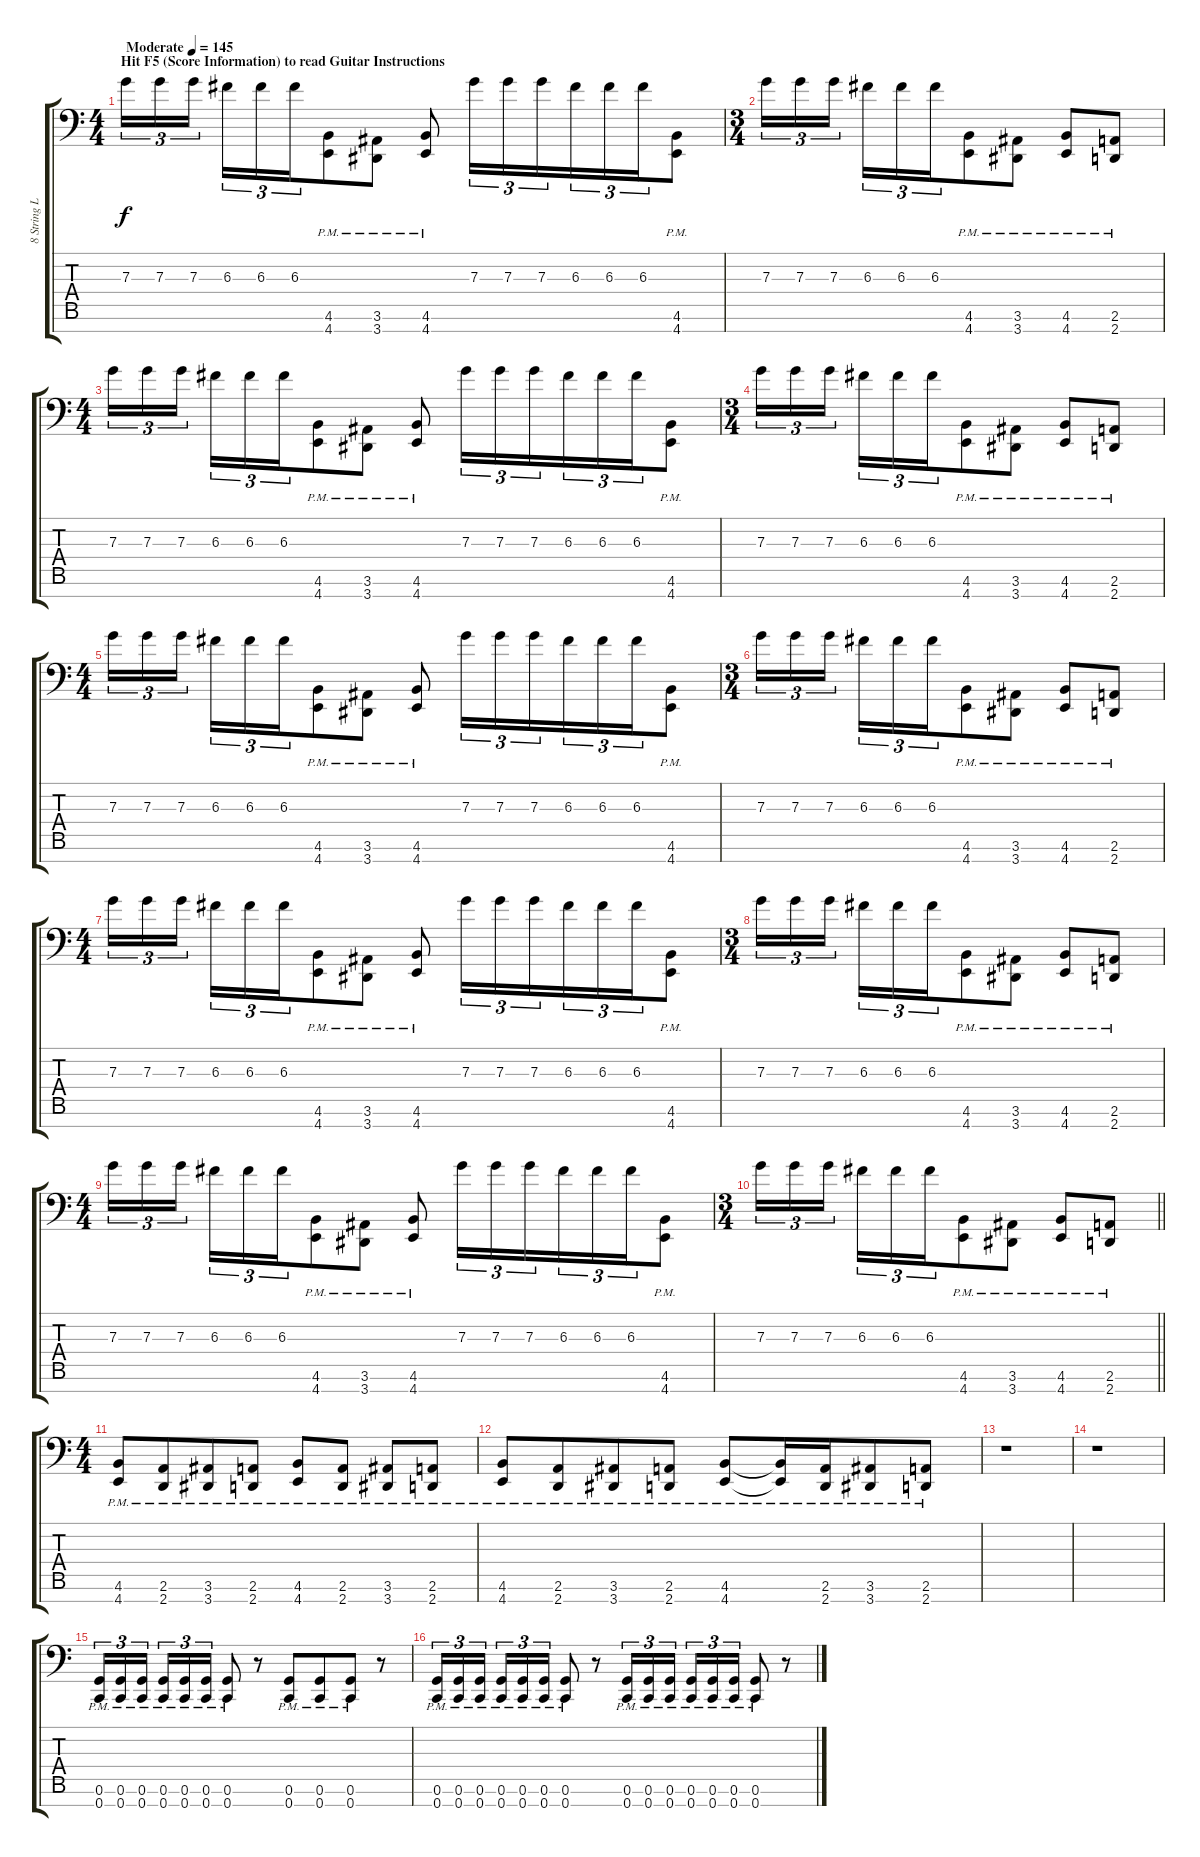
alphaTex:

\track ("8 String LOW Harmonizer" "8 String L") {instrument distortionguitar}
\staff {score tabs}
\tuning (G3 D3 C3 G2 C2 G1 C1) {hide}
\ts (4 4)
\section ("" "Hit F5 (Score Information) to read Guitar Instructions")
\tempo (145 "Moderate")
\clef f4
\ks c
7.3.16{tu (3 2) dy f instrument distortionguitar} 7.3.16{tu (3 2) beam merge} 7.3.16{tu (3 2) beam splitsecondary} 6.3.16{tu (3 2)} 6.3.16{tu (3 2)} 6.3.16{tu (3 2) beam merge} (4.6{pm} 4.7{pm}).8 (3.6{pm} 3.7{pm}).8 (4.6{pm} 4.7{pm}).8 7.3.16{tu (3 2)} 7.3.16{tu (3 2) beam merge} 7.3.16{tu (3 2) beam merge} 6.3.16{tu (3 2)} 6.3.16{tu (3 2)} 6.3.16{tu (3 2) beam merge} (4.6{pm} 4.7{pm}).8 |
\ts (3 4)
7.3.16{tu (3 2)} 7.3.16{tu (3 2) beam merge} 7.3.16{tu (3 2) beam splitsecondary} 6.3.16{tu (3 2)} 6.3.16{tu (3 2)} 6.3.16{tu (3 2) beam merge} (4.6{pm} 4.7{pm}).8 (3.6{pm} 3.7{pm}).8 (4.6{pm} 4.7{pm}).8{beam merge} (2.6{pm} 2.7{pm}).8 |
\ts (4 4)
7.3.16{tu (3 2)} 7.3.16{tu (3 2) beam merge} 7.3.16{tu (3 2) beam splitsecondary} 6.3.16{tu (3 2)} 6.3.16{tu (3 2)} 6.3.16{tu (3 2) beam merge} (4.6{pm} 4.7{pm}).8 (3.6{pm} 3.7{pm}).8 (4.6{pm} 4.7{pm}).8 7.3.16{tu (3 2)} 7.3.16{tu (3 2) beam merge} 7.3.16{tu (3 2) beam merge} 6.3.16{tu (3 2)} 6.3.16{tu (3 2)} 6.3.16{tu (3 2) beam merge} (4.6{pm} 4.7{pm}).8 |
\ts (3 4)
7.3.16{tu (3 2)} 7.3.16{tu (3 2) beam merge} 7.3.16{tu (3 2) beam splitsecondary} 6.3.16{tu (3 2)} 6.3.16{tu (3 2)} 6.3.16{tu (3 2) beam merge} (4.6{pm} 4.7{pm}).8 (3.6{pm} 3.7{pm}).8 (4.6{pm} 4.7{pm}).8{beam merge} (2.6{pm} 2.7{pm}).8 |
\ts (4 4)
7.3.16{tu (3 2)} 7.3.16{tu (3 2) beam merge} 7.3.16{tu (3 2) beam splitsecondary} 6.3.16{tu (3 2)} 6.3.16{tu (3 2)} 6.3.16{tu (3 2) beam merge} (4.6{pm} 4.7{pm}).8 (3.6{pm} 3.7{pm}).8 (4.6{pm} 4.7{pm}).8 7.3.16{tu (3 2)} 7.3.16{tu (3 2) beam merge} 7.3.16{tu (3 2) beam merge} 6.3.16{tu (3 2)} 6.3.16{tu (3 2)} 6.3.16{tu (3 2) beam merge} (4.6{pm} 4.7{pm}).8 |
\ts (3 4)
7.3.16{tu (3 2)} 7.3.16{tu (3 2) beam merge} 7.3.16{tu (3 2) beam splitsecondary} 6.3.16{tu (3 2)} 6.3.16{tu (3 2)} 6.3.16{tu (3 2) beam merge} (4.6{pm} 4.7{pm}).8 (3.6{pm} 3.7{pm}).8 (4.6{pm} 4.7{pm}).8{beam merge} (2.6{pm} 2.7{pm}).8 |
\ts (4 4)
7.3.16{tu (3 2)} 7.3.16{tu (3 2) beam merge} 7.3.16{tu (3 2) beam splitsecondary} 6.3.16{tu (3 2)} 6.3.16{tu (3 2)} 6.3.16{tu (3 2) beam merge} (4.6{pm} 4.7{pm}).8 (3.6{pm} 3.7{pm}).8 (4.6{pm} 4.7{pm}).8 7.3.16{tu (3 2)} 7.3.16{tu (3 2) beam merge} 7.3.16{tu (3 2) beam merge} 6.3.16{tu (3 2)} 6.3.16{tu (3 2)} 6.3.16{tu (3 2) beam merge} (4.6{pm} 4.7{pm}).8 |
\ts (3 4)
7.3.16{tu (3 2)} 7.3.16{tu (3 2) beam merge} 7.3.16{tu (3 2) beam splitsecondary} 6.3.16{tu (3 2)} 6.3.16{tu (3 2)} 6.3.16{tu (3 2) beam merge} (4.6{pm} 4.7{pm}).8 (3.6{pm} 3.7{pm}).8 (4.6{pm} 4.7{pm}).8{beam merge} (2.6{pm} 2.7{pm}).8 |
\ts (4 4)
7.3.16{tu (3 2)} 7.3.16{tu (3 2) beam merge} 7.3.16{tu (3 2) beam splitsecondary} 6.3.16{tu (3 2)} 6.3.16{tu (3 2)} 6.3.16{tu (3 2) beam merge} (4.6{pm} 4.7{pm}).8 (3.6{pm} 3.7{pm}).8 (4.6{pm} 4.7{pm}).8 7.3.16{tu (3 2)} 7.3.16{tu (3 2) beam merge} 7.3.16{tu (3 2) beam merge} 6.3.16{tu (3 2)} 6.3.16{tu (3 2)} 6.3.16{tu (3 2) beam merge} (4.6{pm} 4.7{pm}).8 |
\ts (3 4)
\barLineRight lightlight
7.3.16{tu (3 2)} 7.3.16{tu (3 2) beam merge} 7.3.16{tu (3 2) beam splitsecondary} 6.3.16{tu (3 2)} 6.3.16{tu (3 2)} 6.3.16{tu (3 2) beam merge} (4.6{pm} 4.7{pm}).8 (3.6{pm} 3.7{pm}).8 (4.6{pm} 4.7{pm}).8{beam merge} (2.6{pm} 2.7{pm}).8 |
\ts (4 4)
\section ("" "")
(4.6{pm} 4.7{pm}).8{beam merge} (2.6{pm} 2.7{pm}).8{beam merge} (3.6{pm} 3.7{pm}).8{beam merge} (2.6{pm} 2.7{pm}).8 (4.6{pm} 4.7{pm}).8{beam merge} (2.6{pm} 2.7{pm}).8 (3.6{pm} 3.7{pm}).8{beam merge} (2.6{pm} 2.7{pm}).8 |
(4.6{pm} 4.7{pm}).8{beam merge} (2.6{pm} 2.7{pm}).8{beam merge} (3.6{pm} 3.7{pm}).8{beam merge} (2.6{pm} 2.7{pm}).8 (4.6{pm} 4.7{pm}).8{beam merge} (4.6{pm t} 4.7{pm t}).16 (2.6{pm} 2.7{pm}).16{beam merge} (3.6{pm} 3.7{pm}).8{beam merge} (2.6{pm} 2.7{pm}).8 |
r.1 |
r.1 |
(0.6{pm} 0.7{pm}).16{tu (3 2)} (0.6{pm} 0.7{pm}).16{tu (3 2) beam merge} (0.6{pm} 0.7{pm}).16{tu (3 2) beam splitsecondary} (0.6{pm} 0.7{pm}).16{tu (3 2) beam merge} (0.6{pm} 0.7{pm}).16{tu (3 2)} (0.6{pm} 0.7{pm}).16{tu (3 2)} (0.6{pm} 0.7{pm}).8 r.8{beam merge} (0.6{pm} 0.7{pm}).8{beam merge} (0.6{pm} 0.7{pm}).8{beam merge} (0.6{pm} 0.7{pm}).8{beam merge} r.8 |
(0.6{pm} 0.7{pm}).16{tu (3 2)} (0.6{pm} 0.7{pm}).16{tu (3 2) beam merge} (0.6{pm} 0.7{pm}).16{tu (3 2) beam splitsecondary} (0.6{pm} 0.7{pm}).16{tu (3 2) beam merge} (0.6{pm} 0.7{pm}).16{tu (3 2)} (0.6{pm} 0.7{pm}).16{tu (3 2)} (0.6{pm} 0.7{pm}).8 r.8 (0.6{pm} 0.7{pm}).16{tu (3 2)} (0.6{pm} 0.7{pm}).16{tu (3 2) beam merge} (0.6{pm} 0.7{pm}).16{tu (3 2) beam splitsecondary} (0.6{pm} 0.7{pm}).16{tu (3 2) beam merge} (0.6{pm} 0.7{pm}).16{tu (3 2)} (0.6{pm} 0.7{pm}).16{tu (3 2)} (0.6{pm} 0.7{pm}).8{beam merge} r.8
